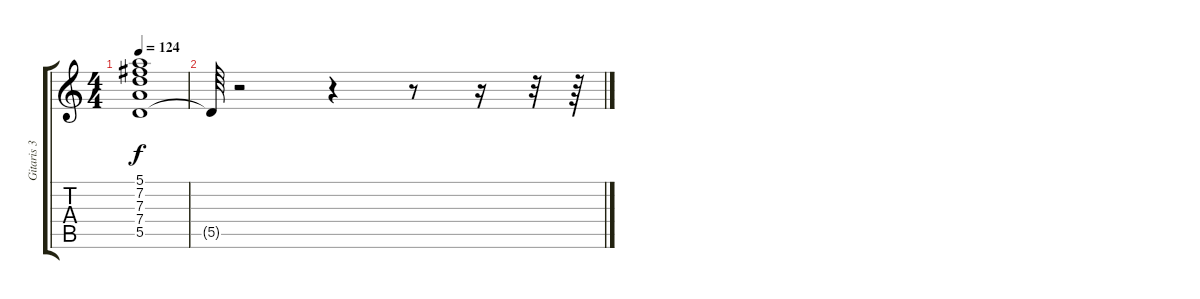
\track ("Gitaris 3" "Gitaris 3") {instrument acousticguitarsteel}
\staff {score tabs}
\tuning (E4 B3 G3 D3 A2 E2) {hide}
\ts (4 4)
\tempo 124
\clef g2
\ks c
(5.1{t} 7.2{t} 7.3{t} 7.4{t} 5.5{t}).1{dy f} |
5.5{t}.64 r.2 r.4 r.8 r.16 r.32 r.64
